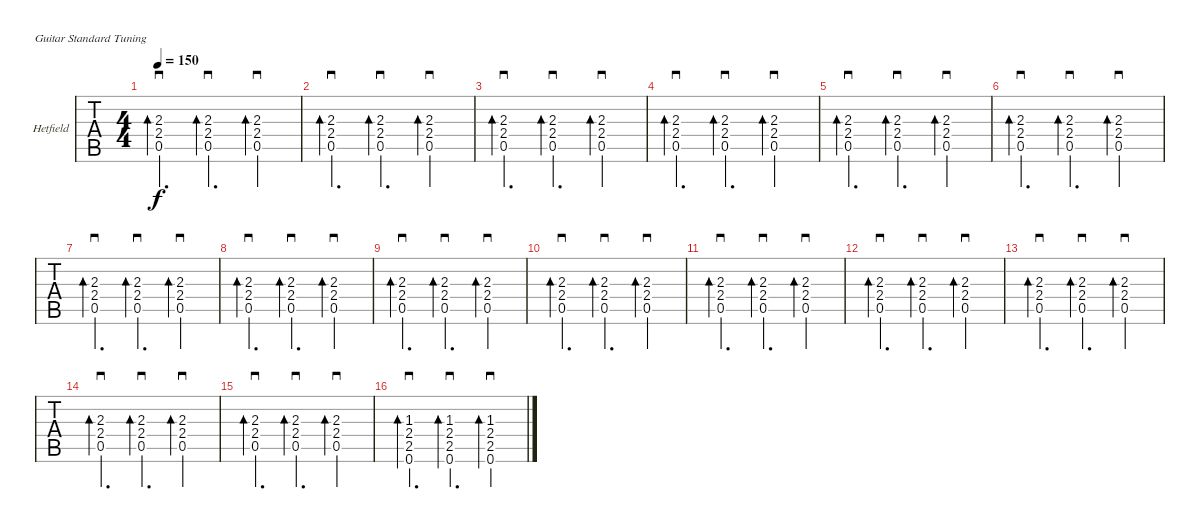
\bracketExtendMode groupsimilarinstruments
\firstSystemTrackNameOrientation horizontal
\otherSystemsTrackNameOrientation horizontal
\track ("Guitar 1" "Hetfield") {instrument distortionguitar}
\staff {tabs}
\tuning (E4 B3 G3 D3 A2 E2)
\ts (4 4)
\tempo 150
\clef g2
\ks c
(2.3 2.4 0.5).4{d sd bd 120 dy f} (2.3 2.4 0.5).4{d sd bd 120} (2.3 2.4 0.5).4{sd bd 120} |
(2.3 2.4 0.5).4{d sd bd 120} (2.3 2.4 0.5).4{d sd bd 120} (2.3 2.4 0.5).4{sd bd 120} |
(2.3 2.4 0.5).4{d sd bd 120} (2.3 2.4 0.5).4{d sd bd 120} (2.3 2.4 0.5).4{sd bd 120} |
(2.3 2.4 0.5).4{d sd bd 120} (2.3 2.4 0.5).4{d sd bd 120} (2.3 2.4 0.5).4{sd bd 120} |
(2.3 2.4 0.5).4{d sd bd 120} (2.3 2.4 0.5).4{d sd bd 120} (2.3 2.4 0.5).4{sd bd 120} |
(2.3 2.4 0.5).4{d sd bd 120} (2.3 2.4 0.5).4{d sd bd 120} (2.3 2.4 0.5).4{sd bd 120} |
(2.3 2.4 0.5).4{d sd bd 120} (2.3 2.4 0.5).4{d sd bd 120} (2.3 2.4 0.5).4{sd bd 120} |
(2.3 2.4 0.5).4{d sd bd 120} (2.3 2.4 0.5).4{d sd bd 120} (2.3 2.4 0.5).4{sd bd 120} |
(2.3 2.4 0.5).4{d sd bd 120} (2.3 2.4 0.5).4{d sd bd 120} (2.3 2.4 0.5).4{sd bd 120} |
(2.3 2.4 0.5).4{d sd bd 120} (2.3 2.4 0.5).4{d sd bd 120} (2.3 2.4 0.5).4{sd bd 120} |
(2.3 2.4 0.5).4{d sd bd 120} (2.3 2.4 0.5).4{d sd bd 120} (2.3 2.4 0.5).4{sd bd 120} |
(2.3 2.4 0.5).4{d sd bd 120} (2.3 2.4 0.5).4{d sd bd 120} (2.3 2.4 0.5).4{sd bd 120} |
(2.3 2.4 0.5).4{d sd bd 120} (2.3 2.4 0.5).4{d sd bd 120} (2.3 2.4 0.5).4{sd bd 120} |
(2.3 2.4 0.5).4{d sd bd 120} (2.3 2.4 0.5).4{d sd bd 120} (2.3 2.4 0.5).4{sd bd 120} |
(2.3 2.4 0.5).4{d sd bd 120} (2.3 2.4 0.5).4{d sd bd 120} (2.3 2.4 0.5).4{sd bd 120} |
(1.3 2.4 2.5 0.6).4{d sd bd 120} (1.3 2.4 2.5 0.6).4{d sd bd 120} (1.3 2.4 2.5 0.6).4{sd bd 120}
